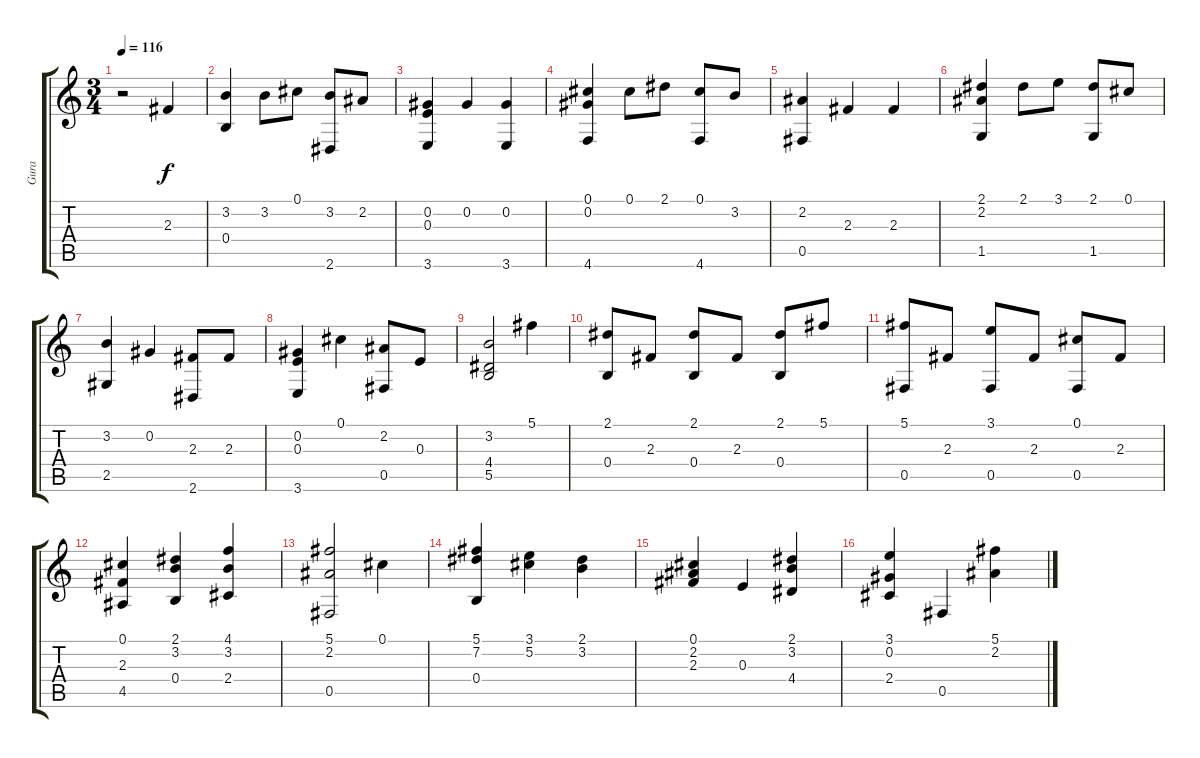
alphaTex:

\track ("Gura" "Gura") {instrument acousticguitarnylon}
\staff {score tabs}
\tuning (Db4 Ab3 E3 B2 Gb2 Db2) {hide}
\ts (3 4)
\tempo 116
\clef g2
\ks c
r.2{dy f instrument acousticguitarnylon} 2.3.4 |
(3.2 0.4).4 3.2.8 0.1.8 (3.2 2.6).8 2.2.8 |
(0.2 0.3 3.6).4 0.2.4 (0.2 3.6).4 |
(0.1 0.2 4.6).4 0.1.8 2.1.8 (0.1 4.6).8 3.2.8 |
(2.2 0.5).4 2.3.4 2.3.4 |
(2.1 2.2 1.5).4 2.1.8 3.1.8 (2.1 1.5).8 0.1.8 |
(3.2 2.5).4 0.2.4 (2.3 2.6).8 2.3.8 |
(0.2 0.3 3.6).4 0.1.4 (2.2 0.5).8 0.3.8 |
(3.2 4.4 5.5).2 5.1.4 |
(2.1 0.4).8 2.3.8 (2.1 0.4).8 2.3.8 (2.1 0.4).8 5.1.8 |
(5.1 0.5).8 2.3.8 (3.1 0.5).8 2.3.8 (0.1 0.5).8 2.3.8 |
(0.1 2.3 4.5).4 (2.1 3.2 0.4).4 (4.1 3.2 2.4).4 |
(5.1 2.2 0.5).2 0.1.4 |
(5.1 7.2 0.4).4 (3.1 5.2).4 (2.1 3.2).4 |
(0.1 2.2 2.3).4 0.3.4 (2.1 3.2 4.4).4 |
(3.1 0.2 2.4).4 0.5.4 (5.1 2.2).4
